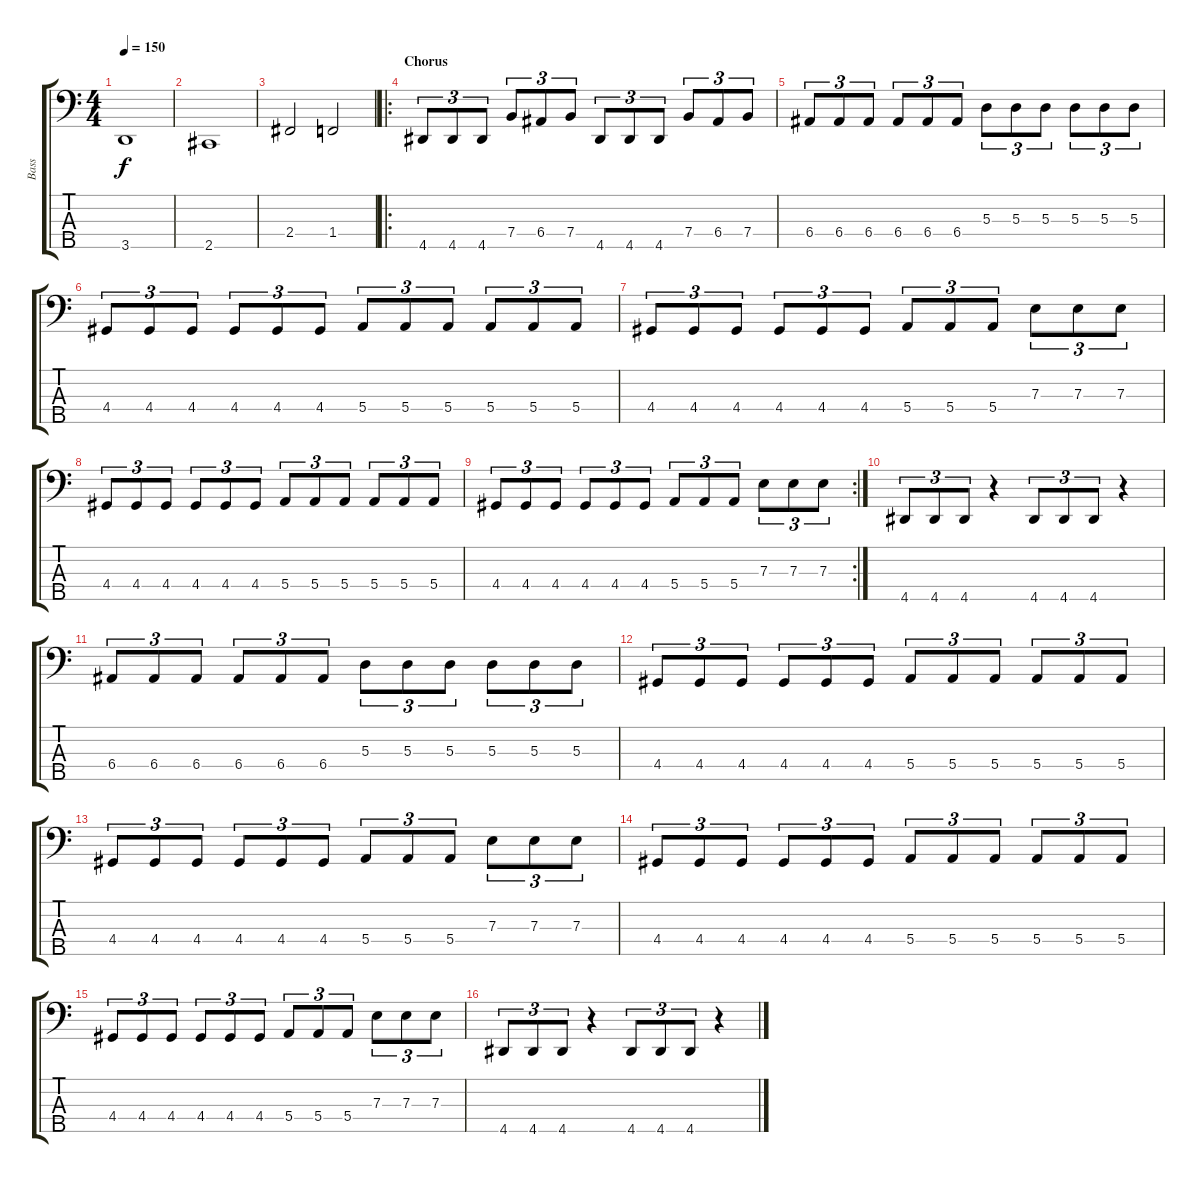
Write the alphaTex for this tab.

\track ("Bass" "Bass") {instrument electricbassfinger}
\staff {score tabs}
\tuning (G2 D2 A1 E1 B0) {hide}
\ts (4 4)
\tempo 150
\clef f4
\ks c
3.5.1{dy f} |
2.5.1 |
2.4.2 1.4.2 |
\ro
\section ("" "Chorus")
4.5.8{tu (3 2)} 4.5.8{tu (3 2)} 4.5.8{tu (3 2)} 7.4.8{tu (3 2)} 6.4.8{tu (3 2)} 7.4.8{tu (3 2)} 4.5.8{tu (3 2)} 4.5.8{tu (3 2)} 4.5.8{tu (3 2)} 7.4.8{tu (3 2)} 6.4.8{tu (3 2)} 7.4.8{tu (3 2)} |
6.4.8{tu (3 2)} 6.4.8{tu (3 2)} 6.4.8{tu (3 2)} 6.4.8{tu (3 2)} 6.4.8{tu (3 2)} 6.4.8{tu (3 2)} 5.3.8{tu (3 2)} 5.3.8{tu (3 2)} 5.3.8{tu (3 2)} 5.3.8{tu (3 2)} 5.3.8{tu (3 2)} 5.3.8{tu (3 2)} |
4.4.8{tu (3 2)} 4.4.8{tu (3 2)} 4.4.8{tu (3 2)} 4.4.8{tu (3 2)} 4.4.8{tu (3 2)} 4.4.8{tu (3 2)} 5.4.8{tu (3 2)} 5.4.8{tu (3 2)} 5.4.8{tu (3 2)} 5.4.8{tu (3 2)} 5.4.8{tu (3 2)} 5.4.8{tu (3 2)} |
4.4.8{tu (3 2)} 4.4.8{tu (3 2)} 4.4.8{tu (3 2)} 4.4.8{tu (3 2)} 4.4.8{tu (3 2)} 4.4.8{tu (3 2)} 5.4.8{tu (3 2)} 5.4.8{tu (3 2)} 5.4.8{tu (3 2)} 7.3.8{tu (3 2)} 7.3.8{tu (3 2)} 7.3.8{tu (3 2)} |
4.4.8{tu (3 2)} 4.4.8{tu (3 2)} 4.4.8{tu (3 2)} 4.4.8{tu (3 2)} 4.4.8{tu (3 2)} 4.4.8{tu (3 2)} 5.4.8{tu (3 2)} 5.4.8{tu (3 2)} 5.4.8{tu (3 2)} 5.4.8{tu (3 2)} 5.4.8{tu (3 2)} 5.4.8{tu (3 2)} |
\rc 2
4.4.8{tu (3 2)} 4.4.8{tu (3 2)} 4.4.8{tu (3 2)} 4.4.8{tu (3 2)} 4.4.8{tu (3 2)} 4.4.8{tu (3 2)} 5.4.8{tu (3 2)} 5.4.8{tu (3 2)} 5.4.8{tu (3 2)} 7.3.8{tu (3 2)} 7.3.8{tu (3 2)} 7.3.8{tu (3 2)} |
4.5.8{tu (3 2)} 4.5.8{tu (3 2)} 4.5.8{tu (3 2)} r.4 4.5.8{tu (3 2)} 4.5.8{tu (3 2)} 4.5.8{tu (3 2)} r.4 |
6.4.8{tu (3 2)} 6.4.8{tu (3 2)} 6.4.8{tu (3 2)} 6.4.8{tu (3 2)} 6.4.8{tu (3 2)} 6.4.8{tu (3 2)} 5.3.8{tu (3 2)} 5.3.8{tu (3 2)} 5.3.8{tu (3 2)} 5.3.8{tu (3 2)} 5.3.8{tu (3 2)} 5.3.8{tu (3 2)} |
4.4.8{tu (3 2)} 4.4.8{tu (3 2)} 4.4.8{tu (3 2)} 4.4.8{tu (3 2)} 4.4.8{tu (3 2)} 4.4.8{tu (3 2)} 5.4.8{tu (3 2)} 5.4.8{tu (3 2)} 5.4.8{tu (3 2)} 5.4.8{tu (3 2)} 5.4.8{tu (3 2)} 5.4.8{tu (3 2)} |
4.4.8{tu (3 2)} 4.4.8{tu (3 2)} 4.4.8{tu (3 2)} 4.4.8{tu (3 2)} 4.4.8{tu (3 2)} 4.4.8{tu (3 2)} 5.4.8{tu (3 2)} 5.4.8{tu (3 2)} 5.4.8{tu (3 2)} 7.3.8{tu (3 2)} 7.3.8{tu (3 2)} 7.3.8{tu (3 2)} |
4.4.8{tu (3 2)} 4.4.8{tu (3 2)} 4.4.8{tu (3 2)} 4.4.8{tu (3 2)} 4.4.8{tu (3 2)} 4.4.8{tu (3 2)} 5.4.8{tu (3 2)} 5.4.8{tu (3 2)} 5.4.8{tu (3 2)} 5.4.8{tu (3 2)} 5.4.8{tu (3 2)} 5.4.8{tu (3 2)} |
4.4.8{tu (3 2)} 4.4.8{tu (3 2)} 4.4.8{tu (3 2)} 4.4.8{tu (3 2)} 4.4.8{tu (3 2)} 4.4.8{tu (3 2)} 5.4.8{tu (3 2)} 5.4.8{tu (3 2)} 5.4.8{tu (3 2)} 7.3.8{tu (3 2)} 7.3.8{tu (3 2)} 7.3.8{tu (3 2)} |
4.5.8{tu (3 2)} 4.5.8{tu (3 2)} 4.5.8{tu (3 2)} r.4 4.5.8{tu (3 2)} 4.5.8{tu (3 2)} 4.5.8{tu (3 2)} r.4
